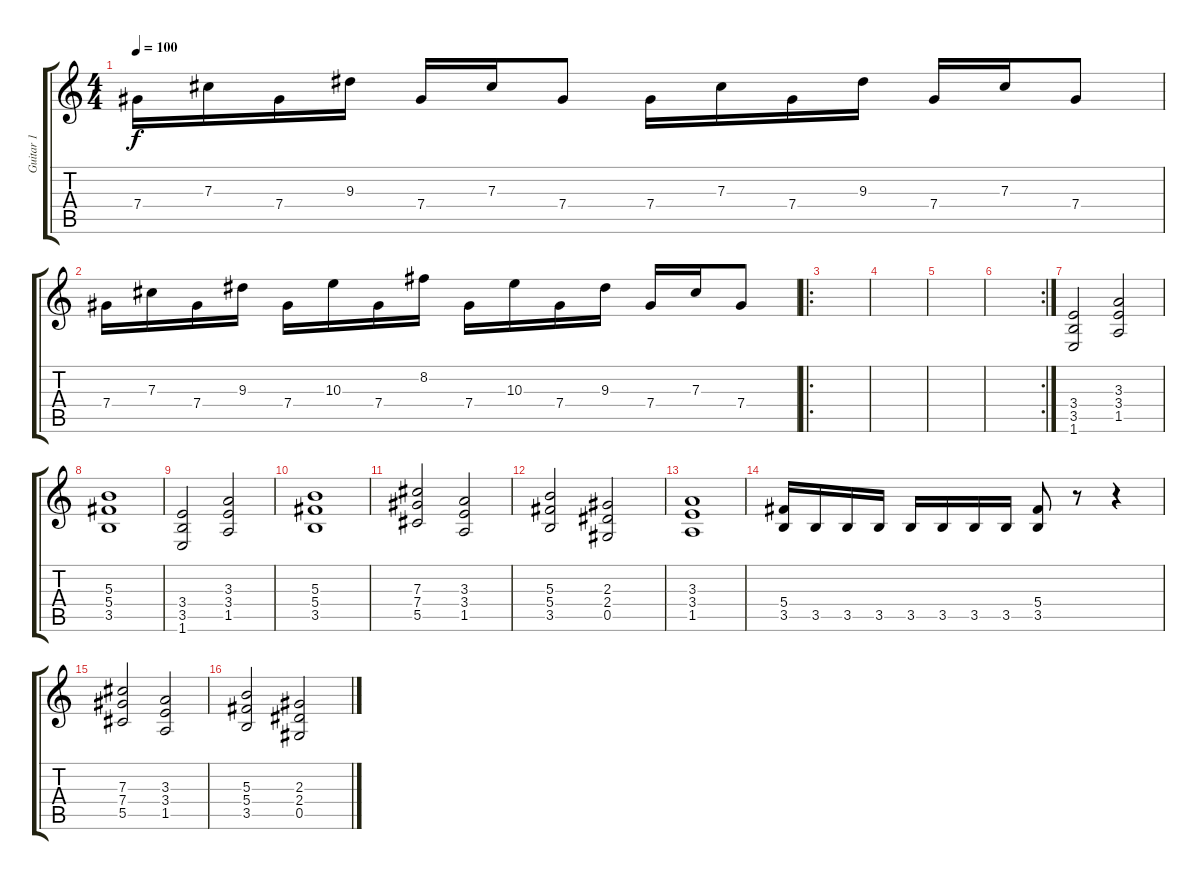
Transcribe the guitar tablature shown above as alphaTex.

\track ("Guitar 1" "Guitar 1") {instrument distortionguitar}
\staff {score tabs}
\tuning (Eb4 Bb3 Gb3 Db3 Ab2 Eb2) {hide}
\ts (4 4)
\tempo 100
\clef g2
\ks c
7.4.16{dy f} 7.3.16 7.4.16 9.3.16 7.4.16 7.3.16 7.4.8 7.4.16 7.3.16 7.4.16 9.3.16 7.4.16 7.3.16 7.4.8 |
7.4.16 7.3.16 7.4.16 9.3.16 7.4.16 10.3.16 7.4.16 8.2.16 7.4.16 10.3.16 7.4.16 9.3.16 7.4.16 7.3.16 7.4.8 |
\ro
|
|
|
\rc 2
|
(3.4 3.5 1.6).2 (3.3 3.4 1.5).2 |
(5.3 5.4 3.5).1 |
(3.4 3.5 1.6).2 (3.3 3.4 1.5).2 |
(5.3 5.4 3.5).1 |
(7.3 7.4 5.5).2 (3.3 3.4 1.5).2 |
(5.3 5.4 3.5).2 (2.3 2.4 0.5).2 |
(3.3 3.4 1.5).1 |
(5.4 3.5).16 3.5.16 3.5.16 3.5.16 3.5.16 3.5.16 3.5.16 3.5.16 (5.4 3.5).8 r.8 r.4 |
(7.3 7.4 5.5).2 (3.3 3.4 1.5).2 |
(5.3 5.4 3.5).2 (2.3 2.4 0.5).2
